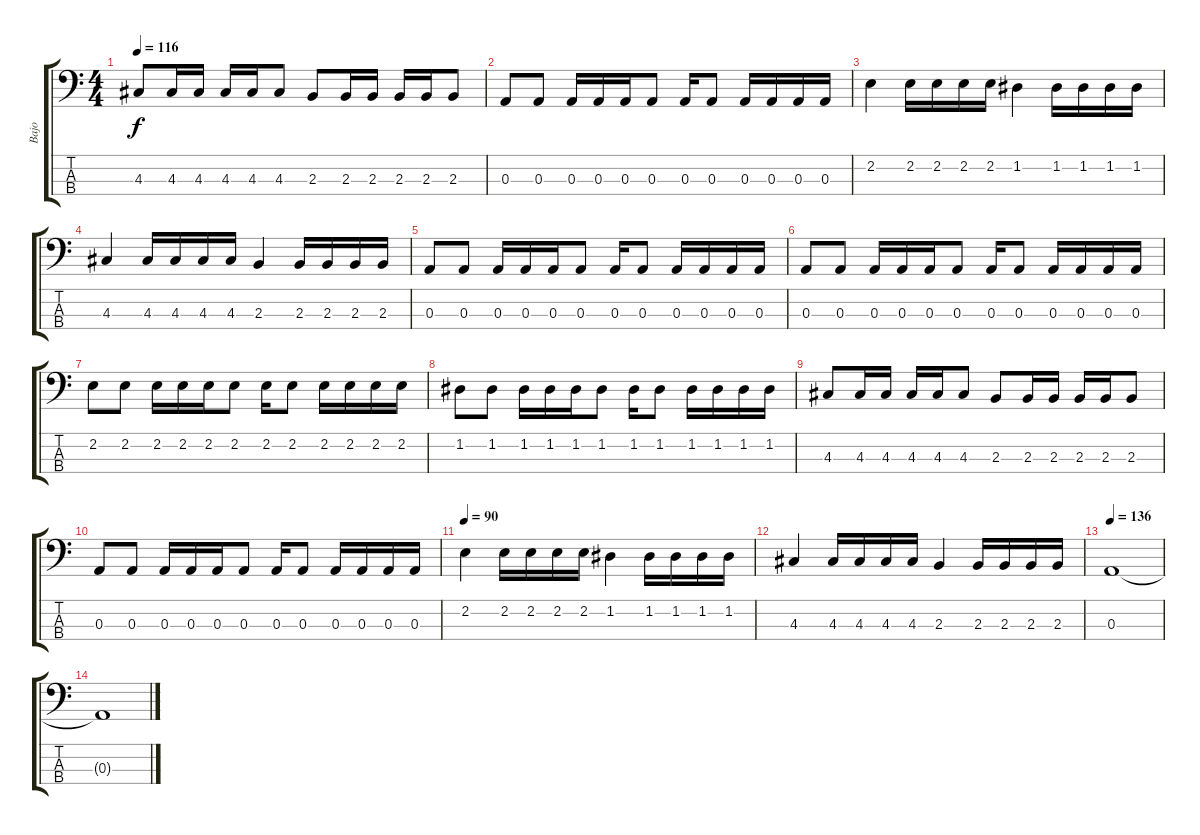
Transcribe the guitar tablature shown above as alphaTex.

\track ("Bajo" "Bajo") {instrument electricbasspick}
\staff {score tabs}
\tuning (G2 D2 A1 E1) {hide}
\ts (4 4)
\tempo 116
\clef f4
\ks c
4.3.8{dy f} 4.3.16 4.3.16 4.3.16 4.3.16 4.3.8 2.3.8 2.3.16 2.3.16 2.3.16 2.3.16 2.3.8 |
0.3.8 0.3.8 0.3.16 0.3.16 0.3.16 0.3.8 0.3.16 0.3.8 0.3.16 0.3.16 0.3.16 0.3.16 |
2.2.4 2.2.16 2.2.16 2.2.16 2.2.16 1.2.4 1.2.16 1.2.16 1.2.16 1.2.16 |
4.3.4 4.3.16 4.3.16 4.3.16 4.3.16 2.3.4 2.3.16 2.3.16 2.3.16 2.3.16 |
0.3.8 0.3.8 0.3.16 0.3.16 0.3.16 0.3.8 0.3.16 0.3.8 0.3.16 0.3.16 0.3.16 0.3.16 |
0.3.8 0.3.8 0.3.16 0.3.16 0.3.16 0.3.8 0.3.16 0.3.8 0.3.16 0.3.16 0.3.16 0.3.16 |
2.2.8 2.2.8 2.2.16 2.2.16 2.2.16 2.2.8 2.2.16 2.2.8 2.2.16 2.2.16 2.2.16 2.2.16 |
1.2.8 1.2.8 1.2.16 1.2.16 1.2.16 1.2.8 1.2.16 1.2.8 1.2.16 1.2.16 1.2.16 1.2.16 |
4.3.8 4.3.16 4.3.16 4.3.16 4.3.16 4.3.8 2.3.8 2.3.16 2.3.16 2.3.16 2.3.16 2.3.8 |
0.3.8 0.3.8 0.3.16 0.3.16 0.3.16 0.3.8 0.3.16 0.3.8 0.3.16 0.3.16 0.3.16 0.3.16 |
\tempo 90
2.2.4 2.2.16 2.2.16 2.2.16 2.2.16 1.2.4 1.2.16 1.2.16 1.2.16 1.2.16 |
4.3.4 4.3.16 4.3.16 4.3.16 4.3.16 2.3.4 2.3.16 2.3.16 2.3.16 2.3.16 |
\tempo 136
0.3.1 |
0.3{t}.1
